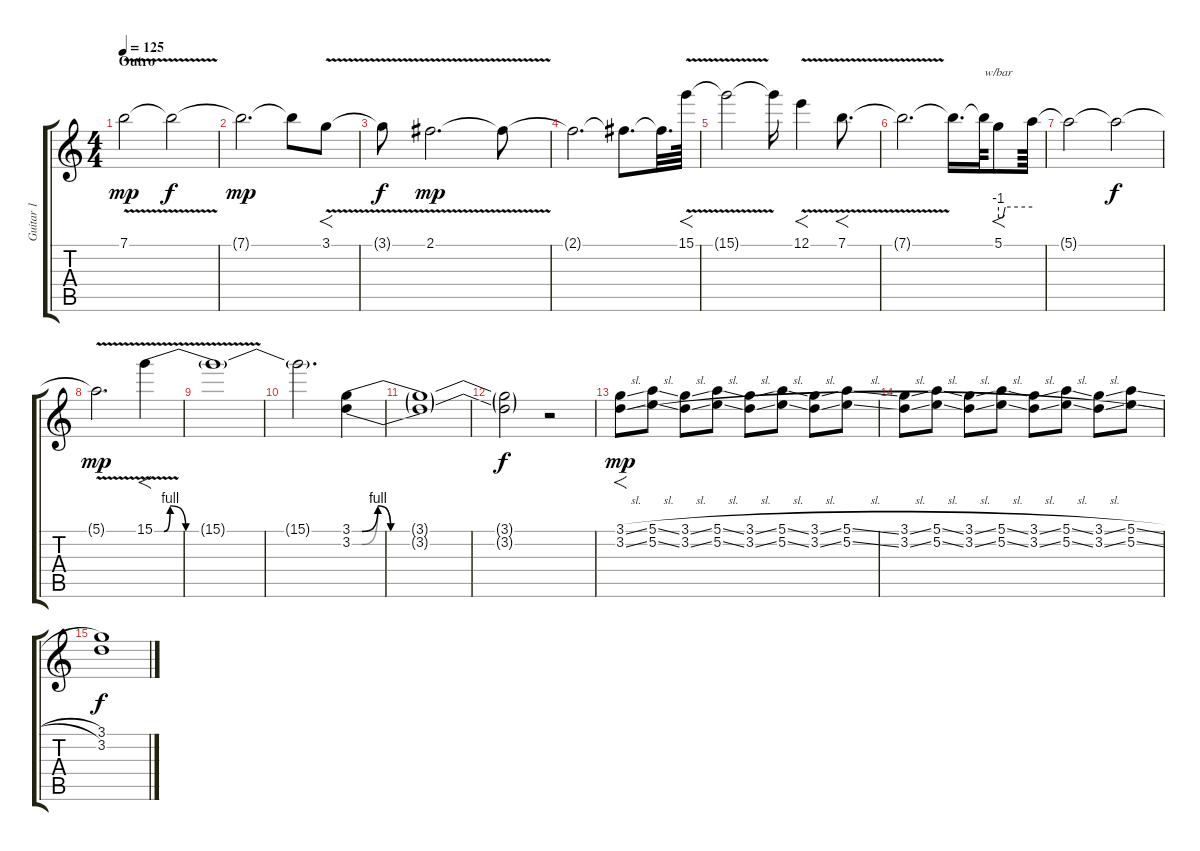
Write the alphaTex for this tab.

\track ("Guitar 1" "Guitar 1") {instrument distortionguitar}
\staff {score tabs}
\tuning (E4 B3 G3 D3 A2 E2) {hide}
\ts (4 4)
\section ("" "Outro")
\tempo 125
\clef g2
\ks c
7.1{v}.2{dy mp volume 13} 7.1{t}.2{dy f} |
7.1{t}.2{d dy mp} 7.1{t}.8 3.1{v}.8{f} |
3.1{t}.8{dy f} 2.1{v}.2{d dy mp} 2.1{t}.8 |
2.1{t}.2{d} 2.1{t}.8{d} 2.1{t}.32{d} 15.1{v}.64{f} |
15.1{t}.2 15.1{t}.16 12.1{v}.4{f} 7.1{v}.8{f d} |
7.1{t}.2{d} 7.1{t}.16{d} 7.1{t}.64 5.1.8{f tbe (custom default 0 -4 5 -4 8 -4 12 0 60 0)} 5.1{t}.64 |
5.1{t}.2 5.1{t}.2{dy f} |
5.1{v t}.2{d dy mp} 15.1{be (custom 0 0 3 0 5 4 10 0 60 0) v}.4{f} |
15.1{t}.1 |
15.1{t}.2{d} (3.1{be (custom 0 0 3 0 8 4 12 0 60 0)} 3.2{be (custom 0 0 3 0 8 4 12 0 15 0 60 0)}).4 |
(3.1{t} 3.2{t}).1 |
(3.1{t} 3.2{t}).2{dy f} r.2 |
(3.1{sl} 3.2{sl}).8{f dy mp} (5.1{sl} 5.2{sl}).8 (3.1{sl} 3.2{sl}).8 (5.1{sl} 5.2{sl}).8 (3.1{sl} 3.2{sl}).8 (5.1{sl} 5.2{sl}).8 (3.1{sl} 3.2{sl}).8 (5.1{sl} 5.2{sl}).8 |
(3.1{sl} 3.2{sl}).8 (5.1{sl} 5.2{sl}).8 (3.1{sl} 3.2{sl}).8 (5.1{sl} 5.2{sl}).8 (3.1{sl} 3.2{sl}).8 (5.1{sl} 5.2{sl}).8 (3.1{sl} 3.2{sl}).8 (5.1{sl} 5.2{sl}).8 |
(3.1 3.2).1{dy f}
